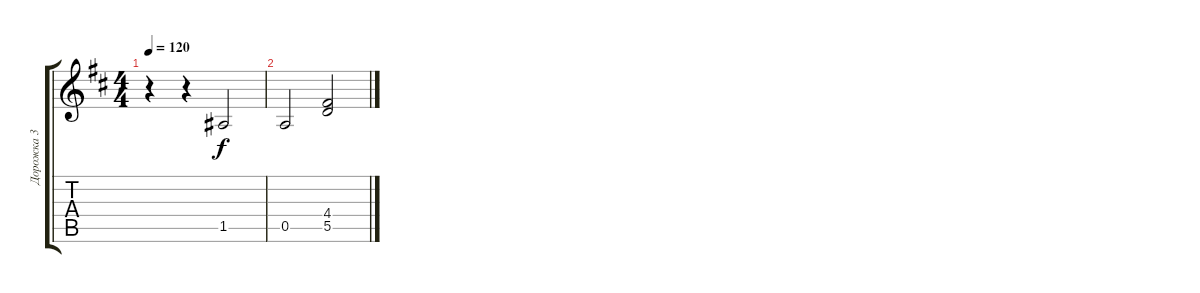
\track ("Дорожка 3" "Дорожка 3") {instrument acousticguitarnylon}
\staff {score tabs}
\tuning (E4 B3 G3 D3 A2 E2) {hide}
\ts (4 4)
\tempo 120
\clef g2
\ks d
r.4{dy f} r.4 1.5.2 |
0.5.2 (4.4 5.5).2
